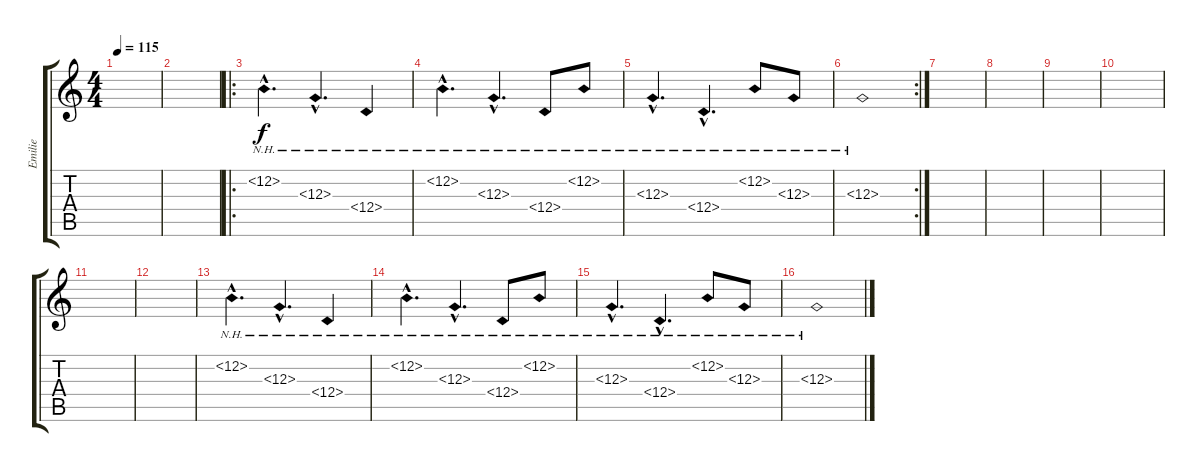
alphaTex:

\track ("Emilie" "Emilie") {instrument electricgrandpiano}
\staff {score tabs}
\tuning (E4 B3 G3 D3 A2 E2) {hide}
\ts (4 4)
\tempo 115
\clef g2
\ks c
|
|
\ro
12.2{nh hac}.4{d} 12.3{nh hac}.4{d} 12.4{nh}.4 |
12.2{nh hac}.4{d} 12.3{nh hac}.4{d} 12.4{nh}.8 12.2{nh}.8 |
12.3{nh hac}.4{d} 12.4{nh hac}.4{d} 12.2{nh}.8 12.3{nh}.8 |
\rc 2
12.3{nh}.1 |
|
|
|
|
|
|
12.2{nh hac}.4{d} 12.3{nh hac}.4{d} 12.4{nh}.4 |
12.2{nh hac}.4{d} 12.3{nh hac}.4{d} 12.4{nh}.8 12.2{nh}.8 |
12.3{nh hac}.4{d} 12.4{nh hac}.4{d} 12.2{nh}.8 12.3{nh}.8 |
12.3{nh}.1
